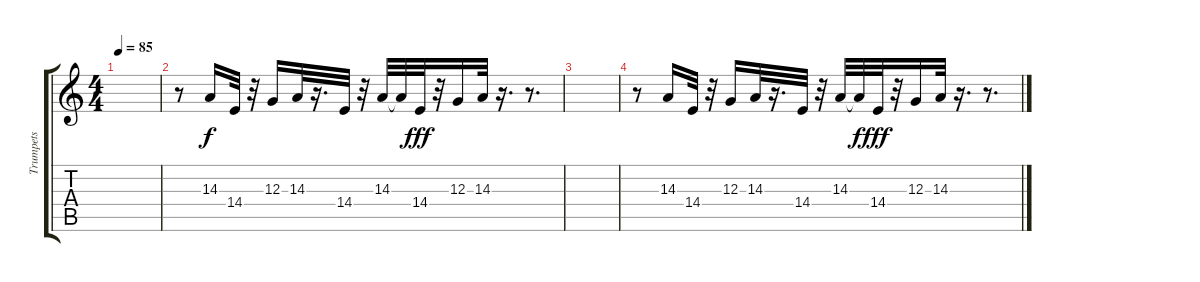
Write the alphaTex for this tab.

\track ("Trumpets" "Trumpets") {instrument trumpet}
\staff {score tabs}
\tuning (E4 B3 G3 D3 A2 E2) {hide}
\ts (4 4)
\tempo 85
\clef g2
\ks c
|
r.8 14.3.16 14.4.32 r.32 12.3.16 14.3.32 r.16{d} 14.4.32 r.32 14.3.32 14.3{t}.32{dy f} 14.4.32{dy fff} r.32 12.3.16 14.3.32 r.16{d} r.8{d} |
|
r.8 14.3.16 14.4.32 r.32 12.3.16 14.3.32 r.16{d} 14.4.32 r.32 14.3.32 14.3{t}.32{dy f} 14.4.32{dy fff} r.32 12.3.16 14.3.32 r.16{d} r.8{d}
